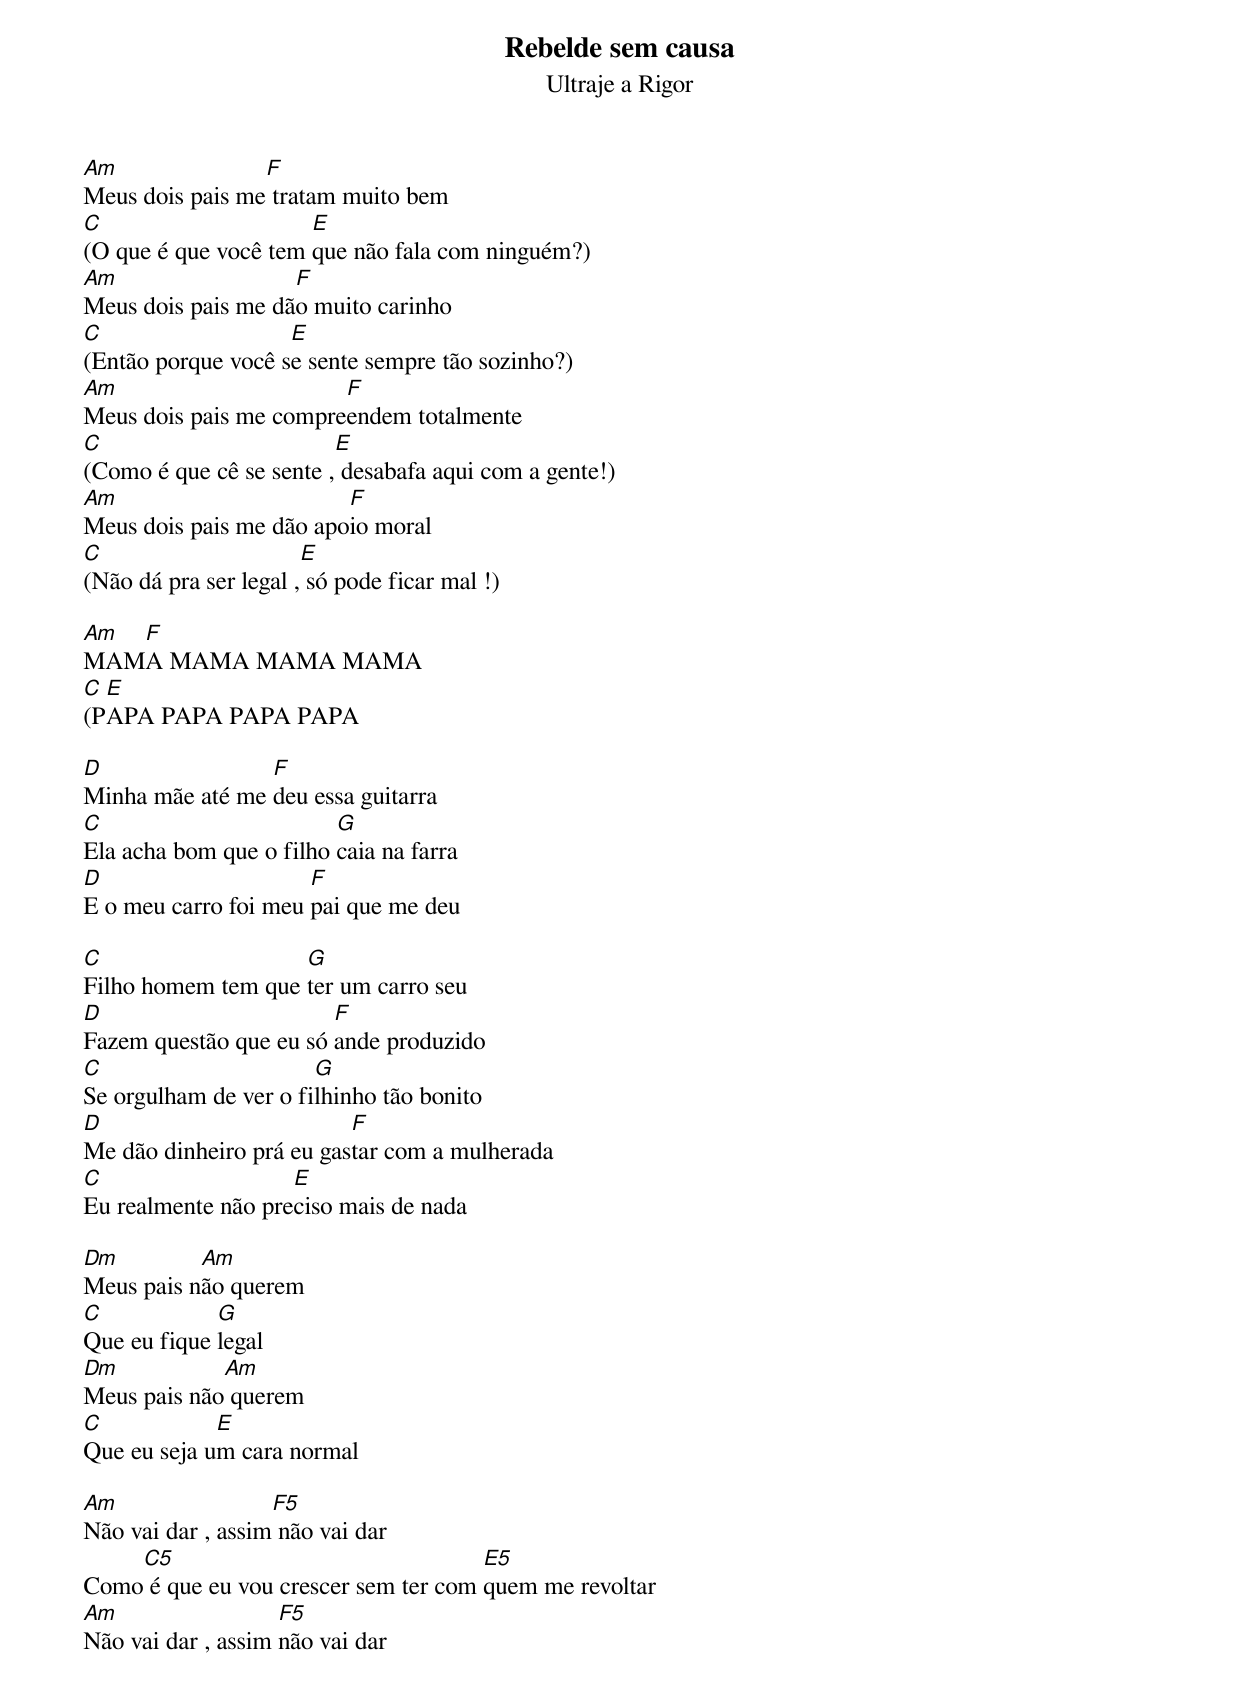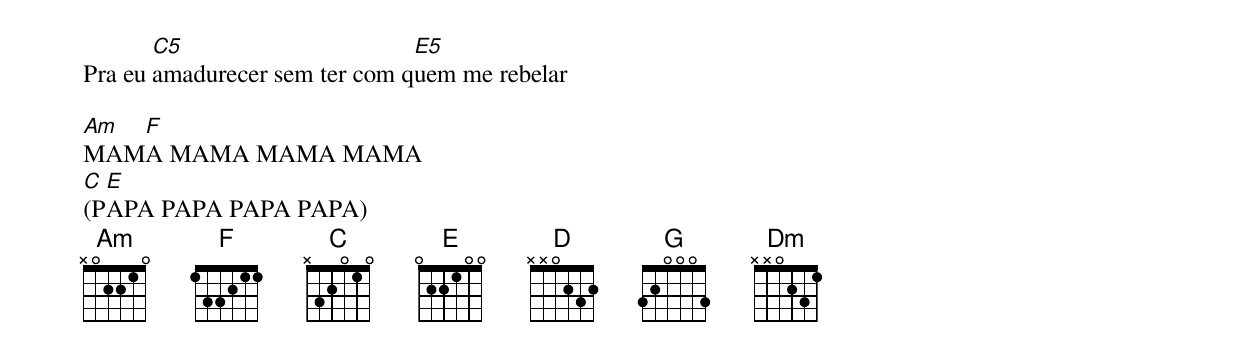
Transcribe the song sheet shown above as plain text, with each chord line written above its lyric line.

Rebelde sem causa
Ultraje a Rigor

Am               F
Meus dois pais me tratam muito bem
C                     E
(O que é que você tem que não fala com ninguém?)
Am                  F
Meus dois pais me dão muito carinho
C                   E
(Então porque você se sente sempre tão sozinho?)
Am                      F
Meus dois pais me compreendem totalmente
C                        E
(Como é que cê se sente , desabafa aqui com a gente!)
Am                       F
Meus dois pais me dão apoio moral
C                      E
(Não dá pra ser legal , só pode ficar mal !)

Am F
MAMA MAMA MAMA MAMA
C E
(PAPA PAPA PAPA PAPA

D                F
Minha mãe até me deu essa guitarra
C                        G
Ela acha bom que o filho caia na farra
D                     F
E o meu carro foi meu pai que me deu

C                   G
Filho homem tem que ter um carro seu
D                       F
Fazem questão que eu só ande produzido
C                      G
Se orgulham de ver o filhinho tão bonito
D                         F
Me dão dinheiro prá eu gastar com a mulherada
C                   E
Eu realmente não preciso mais de nada

Dm         Am
Meus pais não querem
C            G
Que eu fique legal
Dm           Am
Meus pais não querem
C            E
Que eu seja um cara normal

Am                 F5
Não vai dar , assim não vai dar
    C5                                E5
Como é que eu vou crescer sem ter com quem me revoltar
Am                  F5
Não vai dar , assim não vai dar
       C5                      E5
Pra eu amadurecer sem ter com quem me rebelar

Am F
MAMA MAMA MAMA MAMA
C E
(PAPA PAPA PAPA PAPA)
